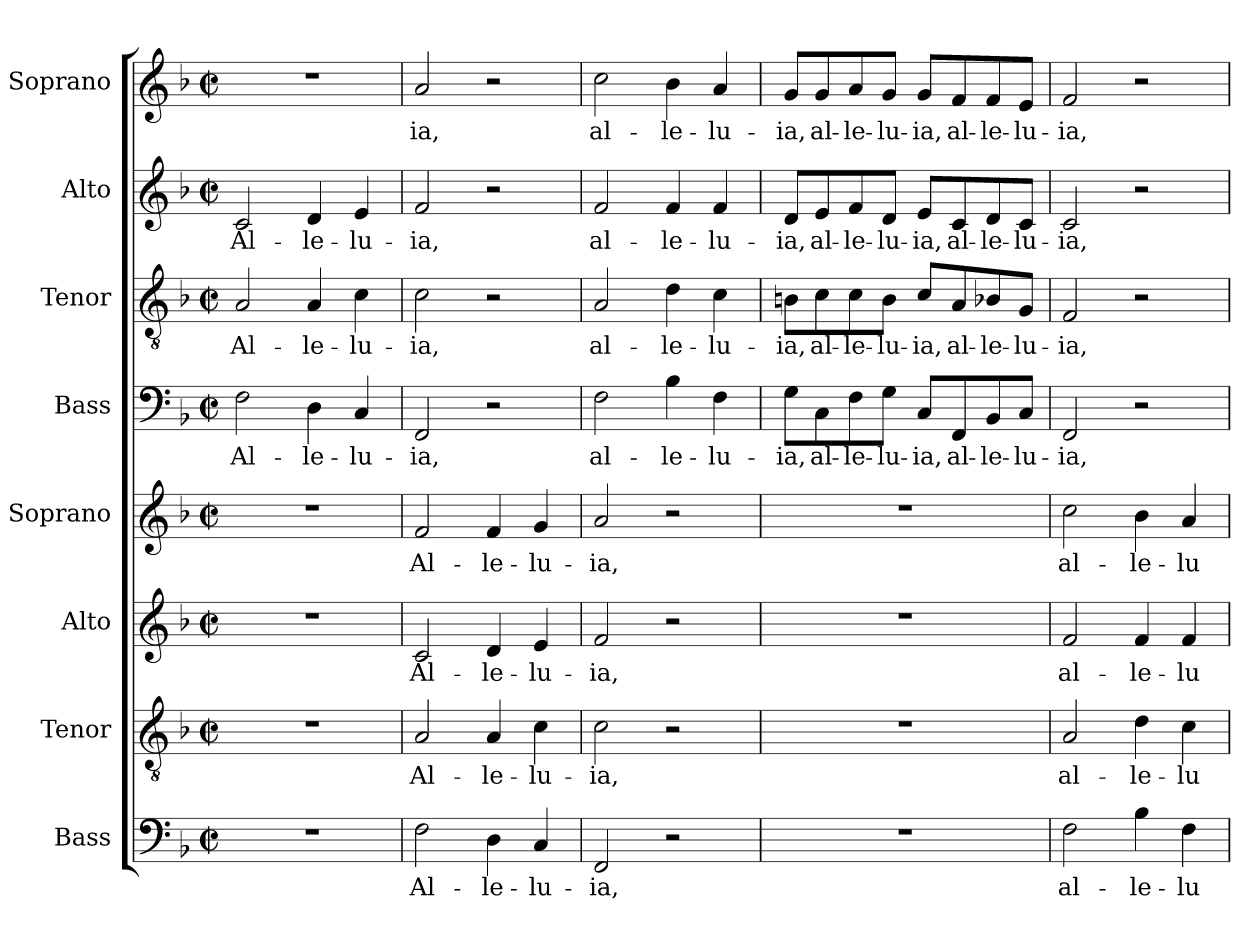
**kern	**text	**kern	**text	**kern	**text	**kern	**text	**kern	**text	**kern	**text	**kern	**text	**kern	**text
*part8	*part8	*part7	*part7	*part6	*part6	*part5	*part5	*part4	*part4	*part3	*part3	*part2	*part2	*part1	*part1
*staff8	*staff8	*staff7	*staff7	*staff6	*staff6	*staff5	*staff5	*staff4	*staff4	*staff3	*staff3	*staff2	*staff2	*staff1	*staff1
*I"Bass	*	*I"Tenor	*	*I"Alto	*	*I"Soprano	*	*I"Bass	*	*I"Tenor	*	*I"Alto	*	*I"Soprano	*
*	*	*	*	*	*	*I'Pno	*	*	*	*	*	*	*	*I'Pno	*
*clefF4	*	*clefGv2	*	*clefG2	*	*clefG2	*	*clefF4	*	*clefGv2	*	*clefG2	*	*clefG2	*
*k[b-]	*	*k[b-]	*	*k[b-]	*	*k[b-]	*	*k[b-]	*	*k[b-]	*	*k[b-]	*	*k[b-]	*
*F:	*	*F:	*	*F:	*	*F:	*	*F:	*	*F:	*	*F:	*	*F:	*
*M2/2	*	*M2/2	*	*M2/2	*	*M2/2	*	*M2/2	*	*M2/2	*	*M2/2	*	*M2/2	*
*met(c|)	*	*met(c|)	*	*met(c|)	*	*met(c|)	*	*met(c|)	*	*met(c|)	*	*met(c|)	*	*met(c|)	*
=1	=1	=1	=1	=1	=1	=1	=1	=1	=1	=1	=1	=1	=1	=1	=1
1r	.	1r	.	1r	.	1r	.	2F\	Al-	2A/	Al-	2c/	Al-	1r	.
.	.	.	.	.	.	.	.	4D\	-le-	4A/	-le-	4d/	-le-	.	.
.	.	.	.	.	.	.	.	4C/	-lu-	4c\	-lu-	4e/	-lu-	.	.
=2	=2	=2	=2	=2	=2	=2	=2	=2	=2	=2	=2	=2	=2	=2	=2
2F\	Al-	2A/	Al-	2c/	Al-	2f/	Al-	2FF/	-ia,	2c\	-ia,	2f/	-ia,	2a/	ia,
4D\	-le-	4A/	-le-	4d/	-le-	4f/	-le-	2r	.	2r	.	2r	.	2r	.
4C/	-lu-	4c\	-lu-	4e/	-lu-	4g/	-lu-	.	.	.	.	.	.	.	.
=3	=3	=3	=3	=3	=3	=3	=3	=3	=3	=3	=3	=3	=3	=3	=3
2FF/	-ia,	2c\	-ia,	2f/	-ia,	2a/	-ia,	2F\	al-	2A/	al-	2f/	al-	2cc\	al-
2r	.	2r	.	2r	.	2r	.	4B-\	-le-	4d\	-le-	4f/	-le-	4b-\	-le-
.	.	.	.	.	.	.	.	4F\	-lu-	4c\	-lu-	4f/	-lu-	4a/	-lu-
=4	=4	=4	=4	=4	=4	=4	=4	=4	=4	=4	=4	=4	=4	=4	=4
1r	.	1r	.	1r	.	1r	.	8G\L	-ia,	8Bn\L	-ia,	8d/L	-ia,	8g/L	-ia,
.	.	.	.	.	.	.	.	8C\	al-	8c\	al-	8e/	al-	8g/	al-
.	.	.	.	.	.	.	.	8F\	-le-	8c\	-le-	8f/	-le-	8a/	-le-
.	.	.	.	.	.	.	.	8G\J	-lu-	8B\J	-lu-	8d/J	-lu-	8g/J	-lu-
.	.	.	.	.	.	.	.	8C/L	-ia,	8c/L	-ia,	8e/L	-ia,	8g/L	-ia,
.	.	.	.	.	.	.	.	8FF/	al-	8A/	al-	8c/	al-	8f/	al-
.	.	.	.	.	.	.	.	8BB-/	-le-	8B-X/	-le-	8d/	-le-	8f/	-le-
.	.	.	.	.	.	.	.	8C/J	-lu-	8G/J	-lu-	8c/J	-lu-	8e/J	-lu-
=5	=5	=5	=5	=5	=5	=5	=5	=5	=5	=5	=5	=5	=5	=5	=5
2F\	al-	2A/	al-	2f/	al-	2cc\	al-	2FF/	-ia,	2F/	-ia,	2c/	-ia,	2f/	-ia,
4B-\	-le-	4d\	-le-	4f/	-le-	4b-\	-le-	2r	.	2r	.	2r	.	2r	.
4F\	-lu-	4c\	-lu-	4f/	-lu-	4a/	-lu-	.	.	.	.	.	.	.	.
=	=	=	=	=	=	=	=	=	=	=	=	=	=	=	=
*-	*-	*-	*-	*-	*-	*-	*-	*-	*-	*-	*-	*-	*-	*-	*-
